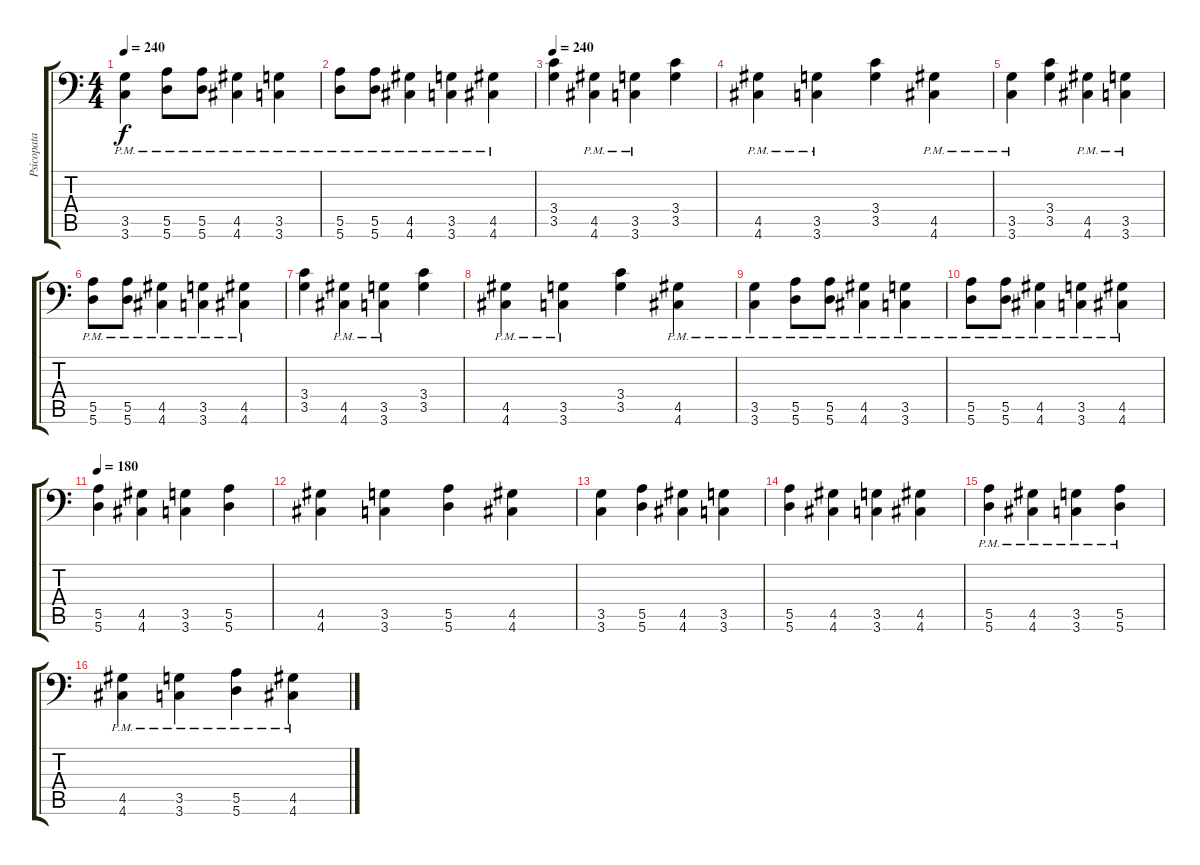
\track ("Psicopata Slam" "Psicopata ") {instrument distortionguitar}
\staff {score tabs}
\tuning (B3 Gb3 D3 A2 E2 A1) {hide}
\ts (4 4)
\tempo 240
\clef f4
\ks c
(3.5{pm} 3.6{pm}).4{dy f} (5.5{pm} 5.6{pm}).8 (5.5{pm} 5.6{pm}).8 (4.5{pm} 4.6{pm}).4 (3.5{pm} 3.6{pm}).4 |
(5.5{pm} 5.6{pm}).8 (5.5{pm} 5.6{pm}).8 (4.5{pm} 4.6{pm}).4 (3.5{pm} 3.6{pm}).4 (4.5{pm} 4.6{pm}).4 |
\tempo 240
(3.4 3.5).4 (4.5{pm} 4.6{pm}).4 (3.5{pm} 3.6{pm}).4 (3.4 3.5).4 |
(4.5{pm} 4.6{pm}).4 (3.5{pm} 3.6{pm}).4 (3.4 3.5).4 (4.5{pm} 4.6{pm}).4 |
(3.5{pm} 3.6{pm}).4 (3.4 3.5).4 (4.5{pm} 4.6{pm}).4 (3.5{pm} 3.6{pm}).4 |
(5.5{pm} 5.6{pm}).8 (5.5{pm} 5.6{pm}).8 (4.5{pm} 4.6{pm}).4 (3.5{pm} 3.6{pm}).4 (4.5{pm} 4.6{pm}).4 |
(3.4 3.5).4 (4.5{pm} 4.6{pm}).4 (3.5{pm} 3.6{pm}).4 (3.4 3.5).4 |
(4.5{pm} 4.6{pm}).4 (3.5{pm} 3.6{pm}).4 (3.4 3.5).4 (4.5{pm} 4.6{pm}).4 |
(3.5{pm} 3.6{pm}).4 (5.5{pm} 5.6{pm}).8 (5.5{pm} 5.6{pm}).8 (4.5{pm} 4.6{pm}).4 (3.5{pm} 3.6{pm}).4 |
(5.5{pm} 5.6{pm}).8 (5.5{pm} 5.6{pm}).8 (4.5{pm} 4.6{pm}).4 (3.5{pm} 3.6{pm}).4 (4.5{pm} 4.6{pm}).4 |
\tempo 180
(5.5 5.6).4 (4.5 4.6).4 (3.5 3.6).4 (5.5 5.6).4 |
(4.5 4.6).4 (3.5 3.6).4 (5.5 5.6).4 (4.5 4.6).4 |
(3.5 3.6).4 (5.5 5.6).4 (4.5 4.6).4 (3.5 3.6).4 |
(5.5 5.6).4 (4.5 4.6).4 (3.5 3.6).4 (4.5 4.6).4 |
(5.5{pm} 5.6{pm}).4 (4.5{pm} 4.6{pm}).4 (3.5{pm} 3.6{pm}).4 (5.5{pm} 5.6{pm}).4 |
(4.5{pm} 4.6{pm}).4 (3.5{pm} 3.6{pm}).4 (5.5{pm} 5.6{pm}).4 (4.5{pm} 4.6{pm}).4
